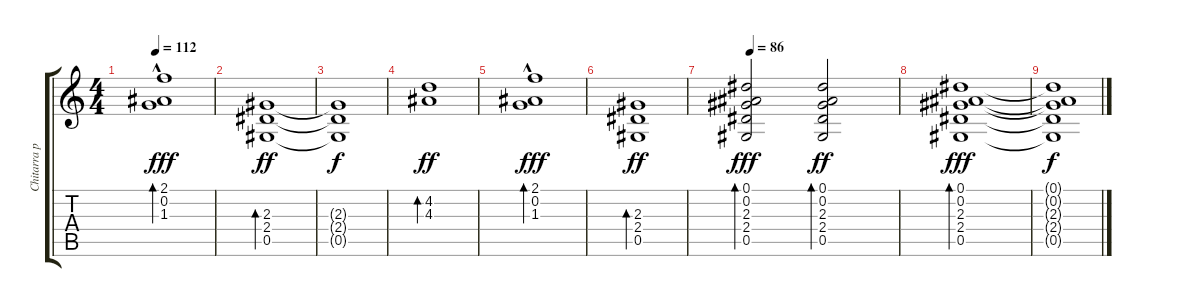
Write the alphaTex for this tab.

\track ("Chitarra pulita" "Chitarra p") {instrument electricguitarclean}
\staff {score tabs}
\tuning (Eb4 Bb3 Gb3 Db3 Ab2 Eb2) {hide}
\ts (4 4)
\tempo 112
\clef g2
\ks c
(2.1 0.2{hac} 1.3).1{bd 240 dy fff} |
(2.3 2.4 0.5).1{bd 240 dy ff} |
(2.3{t} 2.4{t} 0.5{t}).1{dy f} |
(4.2 4.3).1{bd 240 dy ff} |
(2.1 0.2{hac} 1.3).1{bd 240 dy fff} |
(2.3 2.4 0.5).1{bd 240 dy ff} |
\tempo 86
(0.1 0.2 2.3 2.4 0.5).2{bd 120 dy fff} (0.1 0.2 2.3 2.4 0.5).2{bd 120 dy ff} |
(0.1 0.2 2.3 2.4 0.5).1{bd 240 dy fff} |
(0.1{t} 0.2{t} 2.3{t} 2.4{t} 0.5{t}).1{dy f}
